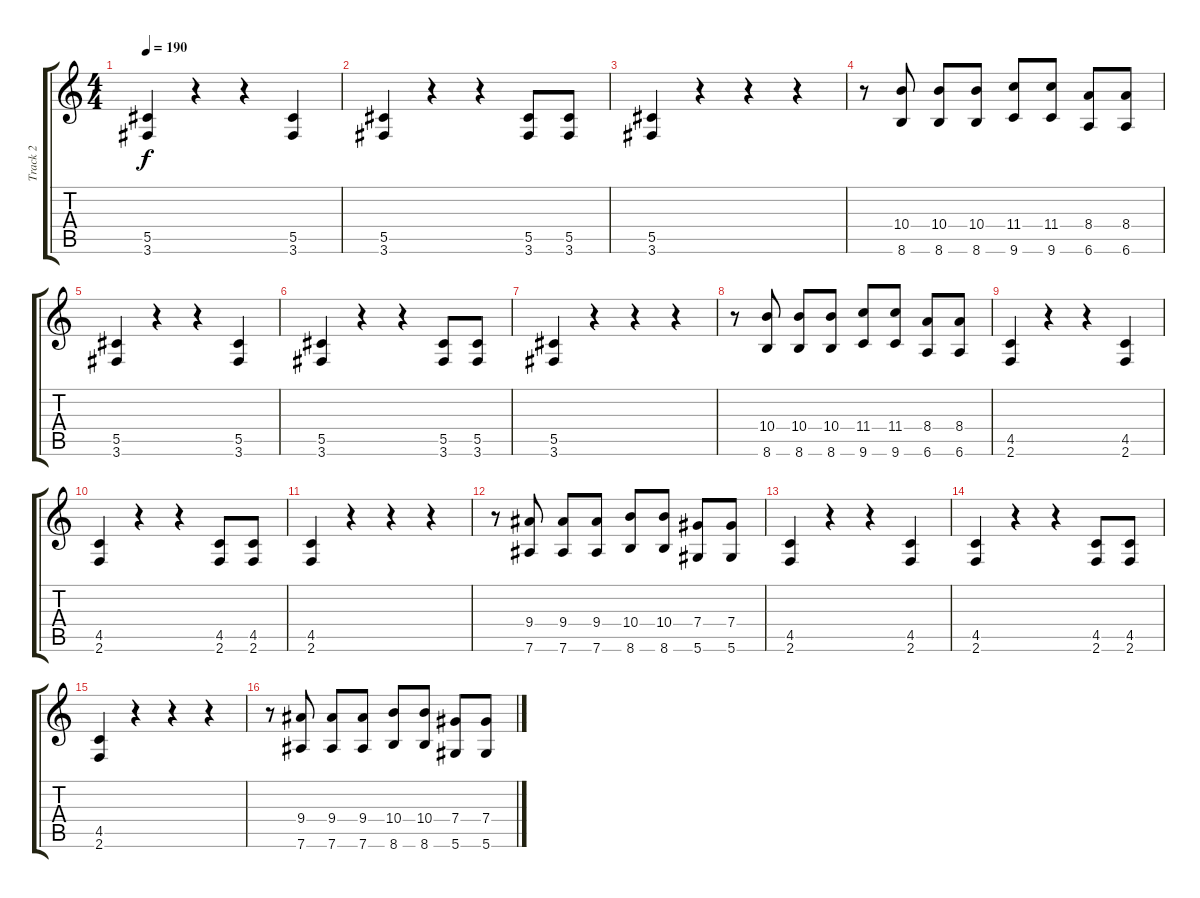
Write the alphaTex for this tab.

\track ("Track 2" "Track 2") {instrument distortionguitar}
\staff {score tabs}
\tuning (Eb4 Bb3 Gb3 Db3 Ab2 Eb2) {hide}
\ts (4 4)
\tempo 190
\clef g2
\ks c
(5.5 3.6).4{dy f} r.4 r.4 (5.5 3.6).4 |
(5.5 3.6).4 r.4 r.4 (5.5 3.6).8 (5.5 3.6).8 |
(5.5 3.6).4 r.4 r.4 r.4 |
r.8 (10.4 8.6).8 (10.4 8.6).8 (10.4 8.6).8 (11.4 9.6).8 (11.4 9.6).8 (8.4 6.6).8 (8.4 6.6).8 |
(5.5 3.6).4 r.4 r.4 (5.5 3.6).4 |
(5.5 3.6).4 r.4 r.4 (5.5 3.6).8 (5.5 3.6).8 |
(5.5 3.6).4 r.4 r.4 r.4 |
r.8 (10.4 8.6).8 (10.4 8.6).8 (10.4 8.6).8 (11.4 9.6).8 (11.4 9.6).8 (8.4 6.6).8 (8.4 6.6).8 |
(4.5 2.6).4 r.4 r.4 (4.5 2.6).4 |
(4.5 2.6).4 r.4 r.4 (4.5 2.6).8 (4.5 2.6).8 |
(4.5 2.6).4 r.4 r.4 r.4 |
r.8 (9.4 7.6).8 (9.4 7.6).8 (9.4 7.6).8 (10.4 8.6).8 (10.4 8.6).8 (7.4 5.6).8 (7.4 5.6).8 |
(4.5 2.6).4 r.4 r.4 (4.5 2.6).4 |
(4.5 2.6).4 r.4 r.4 (4.5 2.6).8 (4.5 2.6).8 |
(4.5 2.6).4 r.4 r.4 r.4 |
r.8 (9.4 7.6).8 (9.4 7.6).8 (9.4 7.6).8 (10.4 8.6).8 (10.4 8.6).8 (7.4 5.6).8 (7.4 5.6).8
